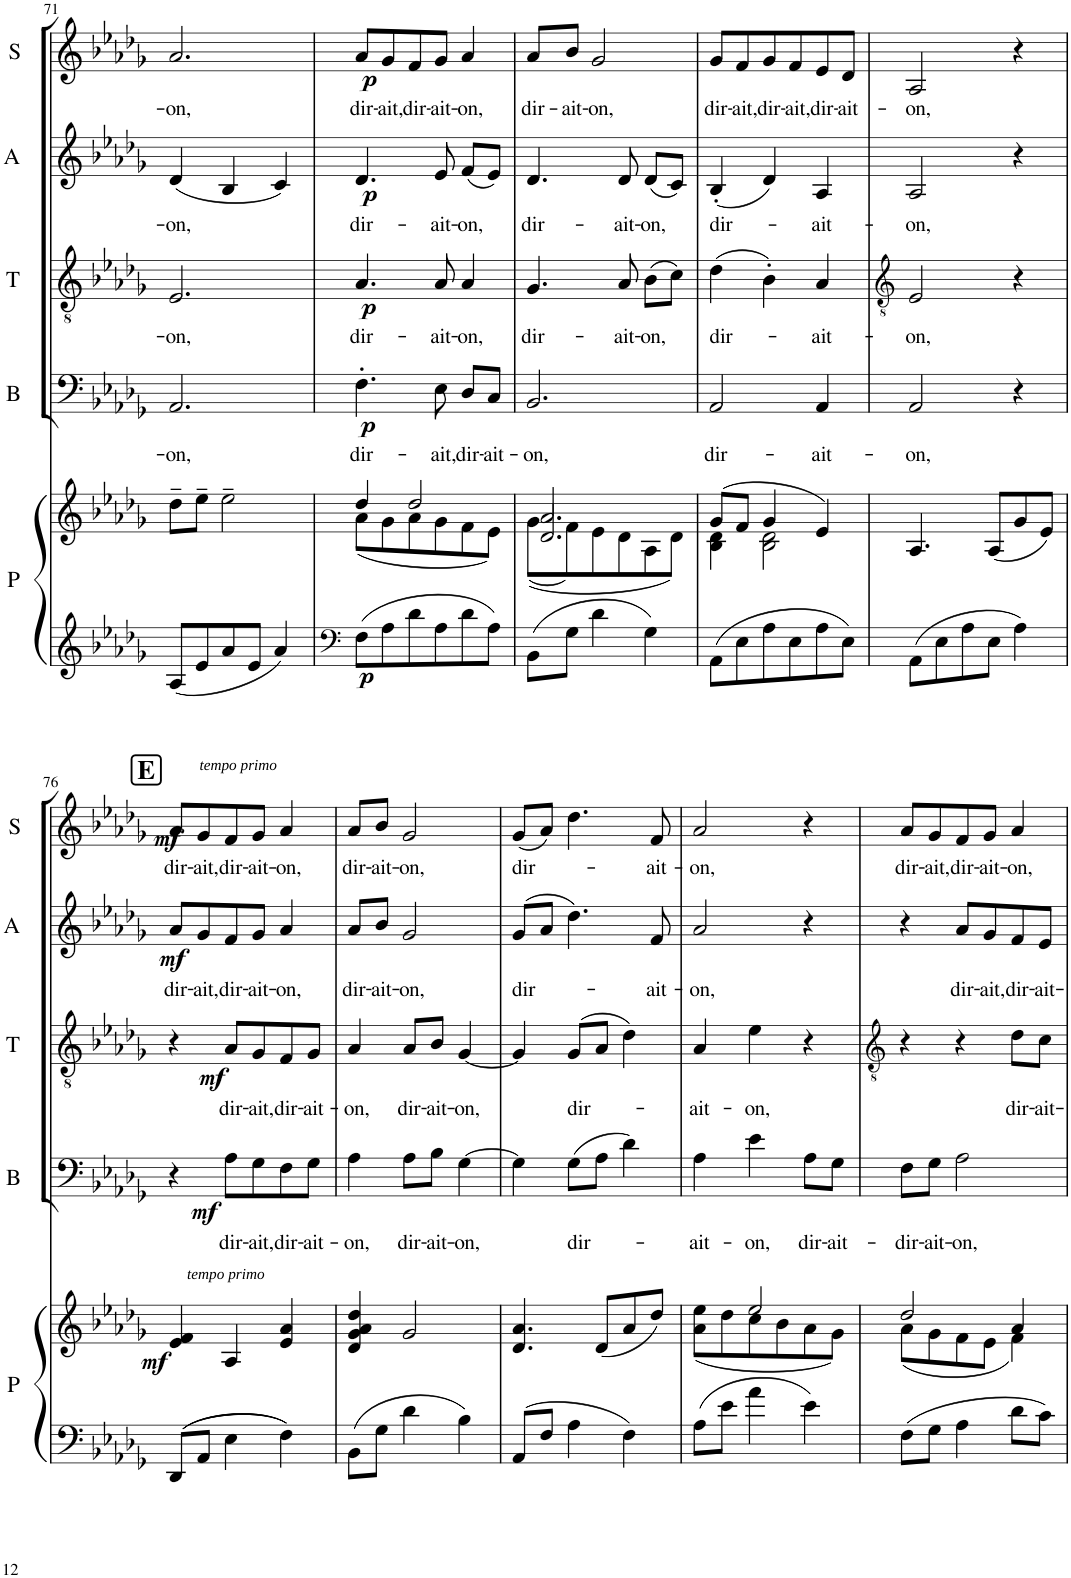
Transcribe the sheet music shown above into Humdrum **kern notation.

**kern	**kern	**dynam	**kern	**text	**dynam	**kern	**text	**dynam	**kern	**text	**dynam	**kern	**text	**dynam
*part5	*part5	*part5	*part4	*part4	*part4	*part3	*part3	*part3	*part2	*part2	*part2	*part1	*part1	*part1
*staff6	*staff5	*staff5/6	*staff4	*staff4	*staff4	*staff3	*staff3	*staff3	*staff2	*staff2	*staff2	*staff1	*staff1	*staff1
*I"Piano	*	*	*I"Basso	*	*	*I"Tenor	*	*	*I"Alto	*	*	*I"Soprano	*	*
*I'P	*	*	*I'B	*	*	*I'T	*	*	*I'A	*	*	*I'S	*	*
!!LO:PB:g=z
*clefG2	*clefG2	*	*clefF4	*	*	*clefGv2	*	*	*clefG2	*	*	*clefG2	*	*
*k[b-e-a-d-g-]	*k[b-e-a-d-g-]	*	*k[b-e-a-d-g-]	*	*	*k[b-e-a-d-g-]	*	*	*k[b-e-a-d-g-]	*	*	*k[b-e-a-d-g-]	*	*
*D-:	*D-:	*	*D-:	*	*	*D-:	*	*	*D-:	*	*	*D-:	*	*
*M3/4	*M3/4	*	*M3/4	*	*	*M3/4	*	*	*M3/4	*	*	*M3/4	*	*
=71	=71	=71	=71	=71	=71	=71	=71	=71	=71	=71	=71	=71	=71	=71
*	*^	*	*	*	*	*	*	*	*	*	*	*	*	*
*	*	*^	*	*	*	*	*	*	*	*	*	*	*	*	*
!	!	!	!	!	!	!LO:LY:b	!	!	!LO:LY:b	!	!	!LO:LY:b	!	!	!LO:LY:b	!
8A-/L	8dd-~\L	2ryy	2ryy	.	2.AA-/	-on,	.	2.E-/	-on,	.	(4d-/	-on,	.	2.a-/	-on,	.
8e-/	8ee-~\J	.	.	.	.	.	.	.	.	.	.	.	.	.	.	.
8a-/	2ee-~\	.	.	.	.	.	.	.	.	.	4B-/	.	.	.	.	.
8e-/J	.	.	.	.	.	.	.	.	.	.	.	.	.	.	.	.
4a-/	.	4ryy	4ryy	.	.	.	.	.	.	.	4c/)	.	.	.	.	.
=72	=72	=72	=72	=72	=72	=72	=72	=72	=72	=72	=72	=72	=72	=72	=72	=72
*clefF4	*	*	*	*	*	*	*	*	*	*	*	*	*	*	*	*
!	!	!	!	!LO:DY:b=2	!	!LO:LY:b	!LO:DY:b	!	!LO:LY:b	!LO:DY:b	!	!LO:LY:b	!LO:DY:b	!	!LO:LY:b	!LO:DY:b
8F\L	4dd-/	(8a-\L	2ryy	p	4.F'\	dir-	p	4.A-/	dir-	p	4.d-/	dir-	p	8a-/L	dir-	p
!	!	!	!	!	!	!	!	!	!	!	!	!	!	!	!LO:LY:b	!
8A-\	.	8g-\	.	.	.	.	.	.	.	.	.	.	.	8g-/	-ait,	.
!	!	!	!	!	!	!	!	!	!	!	!	!	!	!	!LO:LY:b	!
8d-\	2dd-/	8a-\	.	.	.	.	.	.	.	.	.	.	.	8f/	dir-	.
!	!	!	!	!	!	!LO:LY:b	!	!	!LO:LY:b	!	!	!LO:LY:b	!	!	!LO:LY:b	!
8A-\	.	8g-\	.	.	8E-\	-ait,	.	8A-/	-ait-	.	8e-/	-ait-	.	8g-/J	-ait-	.
!	!	!	!	!	!	!LO:LY:b	!	!	!LO:LY:b	!	!	!LO:LY:b	!	!	!LO:LY:b	!
8d-\	.	8f\	4ryy	.	8D-/L	dir-	.	4A-/	-on,	.	(8f/L	-on,	.	4a-/	-on,	.
!	!	!	!	!	!	!LO:LY:b	!	!	!	!	!	!	!	!	!	!
8A-\J	.	8e-\J)	.	.	8C/J	-ait-	.	.	.	.	8e-/J)	.	.	.	.	.
=73	=73	=73	=73	=73	=73	=73	=73	=73	=73	=73	=73	=73	=73	=73	=73	=73
!	!	!	!	!	!	!LO:LY:b	!	!	!LO:LY:b	!	!	!LO:LY:b	!	!	!LO:LY:b	!
8BB-\L	2.a-/	((8g-\L	2.d-/	.	2.BB-/	-on,	.	4.G-/	dir-	.	4.d-/	dir-	.	8a-/L	dir-	.
!	!	!	!	!	!	!	!	!	!	!	!	!	!	!	!LO:LY:b	!
8G-\J	.	8f\)	.	.	.	.	.	.	.	.	.	.	.	8b-/J	-ait-	.
!	!	!	!	!	!	!	!	!	!	!	!	!	!	!	!LO:LY:b	!
4d-\	.	8e-\	.	.	.	.	.	.	.	.	.	.	.	2g-/	-on,	.
!	!	!	!	!	!	!	!	!	!LO:LY:b	!	!	!LO:LY:b	!	!	!	!
.	.	8d-\	.	.	.	.	.	8A-/	-ait-	.	8d-/	-ait-	.	.	.	.
!	!	!	!	!	!	!	!	!	!LO:LY:b	!	!	!LO:LY:b	!	!	!	!
4G-\	.	8A-\	.	.	.	.	.	(8B-\L	-on,	.	(8d-/L	-on,	.	.	.	.
.	.	8d-\J)	.	.	.	.	.	8c\J)	.	.	8c/J)	.	.	.	.	.
=74	=74	=74	=74	=74	=74	=74	=74	=74	=74	=74	=74	=74	=74	=74	=74	=74
!	!	!	!	!	!	!LO:LY:b	!	!	!LO:LY:b	!	!	!LO:LY:b	!	!	!LO:LY:b	!
8AA-\L	(8g-/L	4B-\ 4d-\	2ryy	.	2AA-/	dir-	.	(4d-\	dir-	.	(4B-'/	dir-	.	8g-/L	dir-	.
!	!	!	!	!	!	!	!	!	!	!	!	!	!	!	!LO:LY:b	!
8E-\	8f/J	.	.	.	.	.	.	.	.	.	.	.	.	8f/	-ait,	.
!	!	!	!	!	!	!	!	!	!	!	!	!	!	!	!LO:LY:b	!
8A-\	4g-/	2B-\ 2d-\	.	.	.	.	.	4B-'\)	.	.	4d-/)	.	.	8g-/	dir-	.
!	!	!	!	!	!	!	!	!	!	!	!	!	!	!	!LO:LY:b	!
8E-\	.	.	.	.	.	.	.	.	.	.	.	.	.	8f/	-ait,	.
!	!	!	!	!	!	!LO:LY:b	!	!	!LO:LY:b	!	!	!LO:LY:b	!	!	!LO:LY:b	!
8A-\	4e-/)	.	4ryy	.	4AA-/	-ait-	.	4A-/	-ait-	.	4A-/	-ait-	.	8e-/	dir-	.
!	!	!	!	!	!	!	!	!	!	!	!	!	!	!	!LO:LY:b	!
8E-\J	.	.	.	.	.	.	.	.	.	.	.	.	.	8d-/J	-ait-	.
*	*v	*v	*v	*	*	*	*	*	*	*	*	*	*	*	*	*
=75	=75	=75	=75	=75	=75	=75	=75	=75	=75	=75	=75	=75	=75	=75
*	*	*	*	*	*	*clefGv2	*	*	*	*	*	*	*	*
*	*^	*	*	*	*	*	*	*	*	*	*	*	*	*
!	!	!	!	!	!LO:LY:b	!	!	!LO:LY:b	!	!	!LO:LY:b	!	!	!LO:LY:b	!
8AA-\L	4.A-/	2ryy	.	2AA-/	-on,	.	2E-/	-on,	.	2A-/	-on,	.	2A-/	-on,	.
8E-\	.	.	.	.	.	.	.	.	.	.	.	.	.	.	.
8A-\	.	.	.	.	.	.	.	.	.	.	.	.	.	.	.
8E-\J	(8A-/L	.	.	.	.	.	.	.	.	.	.	.	.	.	.
4A-\	8g-/	4ryy	.	4r	.	.	4r	.	.	4r	.	.	4r	.	.
.	8e-/J)	.	.	.	.	.	.	.	.	.	.	.	.	.	.
!!LO:LB:g=z
!!LO:REH:place=s1:a:B:cj:fs=14:t=E
=76	=76	=76	=76	=76	=76	=76	=76	=76	=76	=76	=76	=76	=76	=76	=76
!	!	!	!	!	!	!	!	!	!	!	!	!	!LO:TX:a:i:t=tempo primo	!	!
!	!LO:TX:a:i:t=tempo primo	!	!	!	!	!	!	!	!	!	!	!	!	!	!
!	!	!	!LO:DY:b	!	!	!	!	!	!	!	!LO:LY:b	!LO:DY:b	!	!LO:LY:b	!LO:DY:b
8DD-/L	4e-/ 4f/	2ryy	mf	4r	.	.	4r	.	.	8a-/L	dir-	mf	8a-/L	dir-	mf
!	!	!	!	!	!	!	!	!	!	!	!LO:LY:b	!	!	!LO:LY:b	!
8AA-/J	.	.	.	.	.	.	.	.	.	8g-/	-ait,	.	8g-/	-ait,	.
!	!	!	!	!	!LO:LY:b	!LO:DY:b	!	!LO:LY:b	!LO:DY:b	!	!LO:LY:b	!	!	!LO:LY:b	!
4E-\	4A-/	.	.	8A-\L	dir-	mf	8A-/L	dir-	mf	8f/	dir-	.	8f/	dir-	.
!	!	!	!	!	!LO:LY:b	!	!	!LO:LY:b	!	!	!LO:LY:b	!	!	!LO:LY:b	!
.	.	.	.	8G-\	-ait,	.	8G-/	-ait,	.	8g-/J	-ait-	.	8g-/J	-ait-	.
!	!	!	!	!	!LO:LY:b	!	!	!LO:LY:b	!	!	!LO:LY:b	!	!	!LO:LY:b	!
4F\	4e-/ 4a-/	4ryy	.	8F\	dir-	.	8F/	dir-	.	4a-/	-on,	.	4a-/	-on,	.
!	!	!	!	!	!LO:LY:b	!	!	!LO:LY:b	!	!	!	!	!	!	!
.	.	.	.	8G-\J	-ait-	.	8G-/J	-ait-	.	.	.	.	.	.	.
=77	=77	=77	=77	=77	=77	=77	=77	=77	=77	=77	=77	=77	=77	=77	=77
!	!	!	!	!	!LO:LY:b	!	!	!LO:LY:b	!	!	!LO:LY:b	!	!	!LO:LY:b	!
8BB-\L	4d-/ 4g-/ 4a-/ 4dd-/	2ryy	.	4A-\	-on,	.	4A-/	-on,	.	8a-/L	dir-	.	8a-/L	dir-	.
!	!	!	!	!	!	!	!	!	!	!	!LO:LY:b	!	!	!LO:LY:b	!
8G-\J	.	.	.	.	.	.	.	.	.	8b-/J	-ait-	.	8b-/J	-ait-	.
!	!	!	!	!	!LO:LY:b	!	!	!LO:LY:b	!	!	!LO:LY:b	!	!	!LO:LY:b	!
4d-\	2g-/	.	.	8A-\L	dir-	.	8A-/L	dir-	.	2g-/	-on,	.	2g-/	-on,	.
!	!	!	!	!	!LO:LY:b	!	!	!LO:LY:b	!	!	!	!	!	!	!
.	.	.	.	8B-\J	-ait-	.	8B-/J	-ait-	.	.	.	.	.	.	.
!	!	!	!	!	!LO:LY:b	!	!	!LO:LY:b	!	!	!	!	!	!	!
4B-\	.	4ryy	.	[4G-\	-on,	.	[4G-/	-on,	.	.	.	.	.	.	.
=78	=78	=78	=78	=78	=78	=78	=78	=78	=78	=78	=78	=78	=78	=78	=78
!	!	!	!	!	!	!	!	!	!	!	!LO:LY:b	!	!	!LO:LY:b	!
8AA-/L	4.d-/ 4.a-/	2ryy	.	4G-\]	.	.	4G-/]	.	.	(8g-/L	dir-	.	(8g-/L	dir-	.
8F/J	.	.	.	.	.	.	.	.	.	8a-/J	.	.	8a-/J)	.	.
!	!	!	!	!	!LO:LY:b	!	!	!LO:LY:b	!	!	!	!	!	!	!
4A-\	.	.	.	(8G-\L	dir-	.	(8G-/L	dir-	.	4.dd-\)	.	.	4.dd-\	.	.
.	(8d-/L	.	.	8A-\J	.	.	8A-/J	.	.	.	.	.	.	.	.
4F\	8a-/	4ryy	.	4d-\)	.	.	4d-\)	.	.	.	.	.	.	.	.
!	!	!	!	!	!	!	!	!	!	!	!LO:LY:b	!	!	!LO:LY:b	!
.	8dd-/J)	.	.	.	.	.	.	.	.	8f/	-ait-	.	8f/	-ait-	.
=79	=79	=79	=79	=79	=79	=79	=79	=79	=79	=79	=79	=79	=79	=79	=79
!	!	!	!	!	!LO:LY:b	!	!	!LO:LY:b	!	!	!LO:LY:b	!	!	!LO:LY:b	!
8A-\L	4ryy	(8a-\ 8ee-\L	.	4A-\	-ait-	.	4A-/	-ait-	.	2a-/	-on,	.	2a-/	-on,	.
8e-\J	.	8dd-\	.	.	.	.	.	.	.	.	.	.	.	.	.
!	!	!	!	!	!LO:LY:b	!	!	!LO:LY:b	!	!	!	!	!	!	!
4a-\	2ee-/	8cc\	.	4e-\	-on,	.	4e-\	-on,	.	.	.	.	.	.	.
.	.	8b-\	.	.	.	.	.	.	.	.	.	.	.	.	.
!	!	!	!	!	!LO:LY:b	!	!	!	!	!	!	!	!	!	!
4e-\	.	8a-\	.	8A-\L	dir-	.	4r	.	.	4r	.	.	4r	.	.
!	!	!	!	!	!LO:LY:b	!	!	!	!	!	!	!	!	!	!
.	.	8g-\J)	.	8G-\J	-ait-	.	.	.	.	.	.	.	.	.	.
=80	=80	=80	=80	=80	=80	=80	=80	=80	=80	=80	=80	=80	=80	=80	=80
*	*	*	*	*	*	*	*clefGv2	*	*	*	*	*	*	*	*
*^	*	*	*	*	*	*	*	*	*	*	*	*	*	*	*
!	!	!	!	!	!	!LO:LY:b	!	!	!	!	!	!	!	!	!LO:LY:b	!
*	*	*	*	*	*^	*	*	*	*	*	*	*	*	*	*	*
8F\L	2ryy	2dd-/	(8a-\L	.	8F\L	2ryy	-dir-	.	4r	.	.	4r	.	.	8a-/L	dir-	.
!	!	!	!	!	!	!	!LO:LY:b	!	!	!	!	!	!	!	!	!LO:LY:b	!
8G-\J	.	.	8g-\	.	8G-\J	.	-ait-	.	.	.	.	.	.	.	8g-/	-ait,	.
!	!	!	!	!	!	!	!LO:LY:b	!	!	!	!	!	!LO:LY:b	!	!	!LO:LY:b	!
4A-\	.	.	8f\	.	2A-\	.	-on,	.	4r	.	.	8a-/L	dir-	.	8f/	dir-	.
!	!	!	!	!	!	!	!	!	!	!	!	!	!LO:LY:b	!	!	!LO:LY:b	!
.	.	.	8e-\J	.	.	.	.	.	.	.	.	8g-/	-ait,	.	8g-/J	-ait-	.
!	!	!	!	!	!	!	!	!	!	!LO:LY:b	!	!	!LO:LY:b	!	!	!LO:LY:b	!
8d-\L	4ryy	4a-/	4f\)	.	.	4ryy	.	.	8d-\L	dir-	.	8f/	dir-	.	4a-/	-on,	.
!	!	!	!	!	!	!	!	!	!	!LO:LY:b	!	!	!LO:LY:b	!	!	!	!
8c\J	.	.	.	.	.	.	.	.	8c\J	-ait-	.	8e-/J	-ait-	.	.	.	.
*v	*v	*	*	*	*v	*v	*	*	*	*	*	*	*	*	*	*	*
*	*v	*v	*	*	*	*	*	*	*	*	*	*	*	*	*
=	=	=	=	=	=	=	=	=	=	=	=	=	=	=
*-	*-	*-	*-	*-	*-	*-	*-	*-	*-	*-	*-	*-	*-	*-
